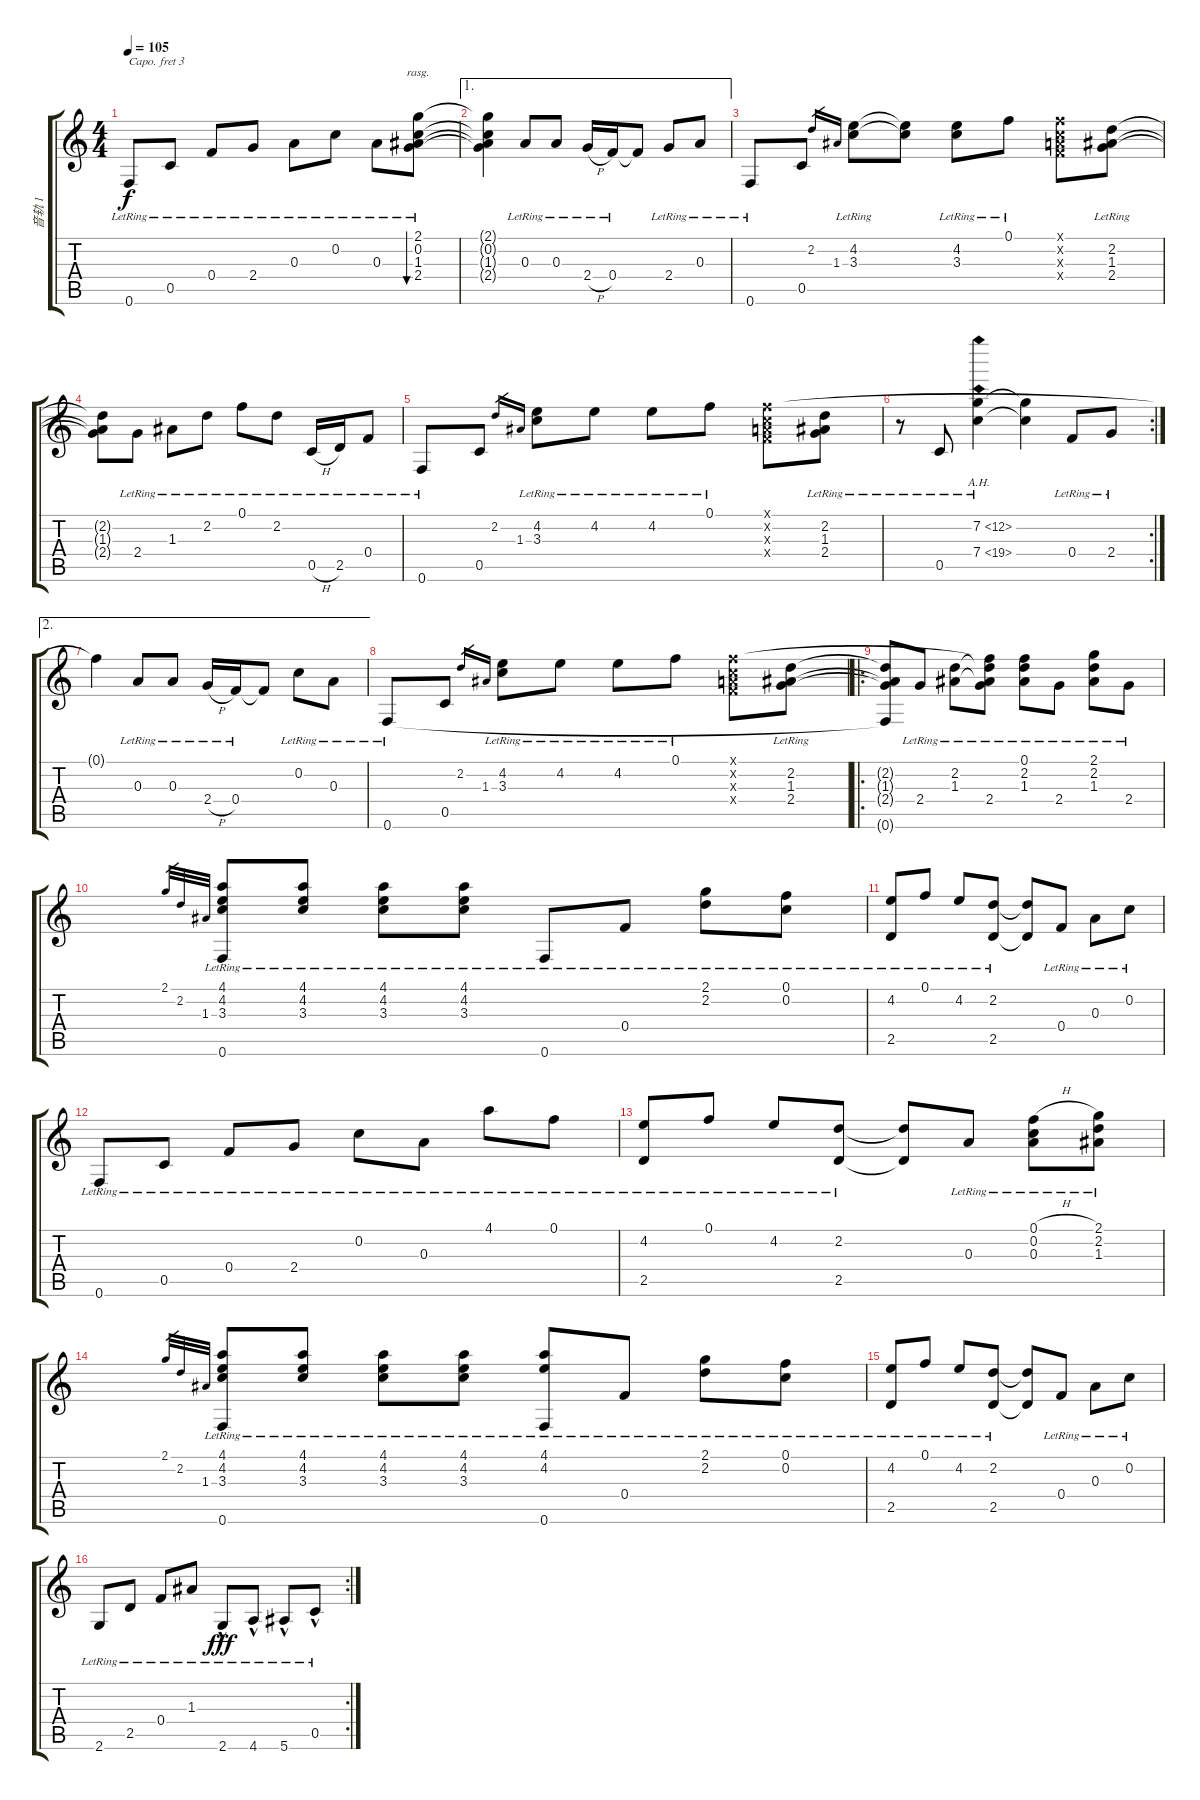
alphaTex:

\track ("音轨 1" "音轨 1") {instrument acousticguitarnylon}
\staff {score tabs}
\capo 3
\tuning (D4 A3 Gb3 D3 A2 D2) {hide}
\ts (4 4)
\tempo 105
\clef g2
\ks c
0.6{lr}.8{dy f} 0.5{lr}.8 0.4{lr}.8 2.4{lr}.8 0.3{lr}.8 0.2{lr}.8 0.3{lr}.8 (2.1{lr} 0.2{lr} 1.3{lr} 2.4{lr}).8{bu 480 rasg ii} |
\ae 1
(2.1{t} 0.2{t} 1.3{t} 2.4{t}).4 0.3{lr}.8 0.3{lr}.8 2.4{h lr}.16 0.4{lr}.16 0.4{t}.8 2.4{lr}.8 0.3{lr}.8 |
0.6{lr}.8 0.5.8 2.2.16{gr} 1.3.16{gr} (4.2{lr} 3.3{lr}).8 (4.2{t} 3.3{t}).8 (4.2{lr} 3.3).8 0.1{lr}.8 (0.1{x} 0.2{x} 0.3{x} 0.4{x}).8 (2.2{lr} 1.3{lr} 2.4{lr}).8 |
(2.2{t} 1.3{t} 2.4{t}).8 2.4{lr}.8 1.3{lr}.8 2.2{lr}.8 0.1{lr}.8 2.2{lr}.8 0.5{h lr}.16 2.5{lr}.16 0.4{lr}.8 |
0.6{lr}.8 0.5.8 2.2.16{gr} 1.3.16{gr} (4.2{lr} 3.3{lr}).8 4.2{lr}.8 4.2{lr}.8 0.1{lr}.8 (0.1{x} 0.2{x} 0.3{x} 0.4{x}).8 (2.2{lr} 1.3{lr} 2.4{lr}).8 |
\rc 2
r.8 0.5{lr}.8 (7.2{ah 5 lr} 7.4{ah 12 lr}).4 (7.2{t} 7.4{t}).4 0.4{lr}.8 2.4{lr}.8 |
\ae 2
0.1{t}.4 0.3{lr}.8 0.3{lr}.8 2.4{h lr}.16 0.4{lr}.16 0.4{t}.8 0.2{lr}.8 0.3{lr}.8 |
0.6{lr}.8 0.5.8 2.2.16{gr} 1.3.16{gr} (4.2{lr} 3.3{lr}).8 4.2{lr}.8 4.2{lr}.8 0.1{lr}.8 (0.1{x} 0.2{x} 0.3{x} 0.4{x}).8 (2.2{lr} 1.3{lr} 2.4{lr}).8 |
\ro
(2.2{t} 1.3{t} 2.4{t} 0.6{t}).8 2.4{lr}.8 (2.2{lr} 1.3{lr}).8 (0.1{t} 2.2{t} 1.3{t} 2.4{lr}).8 (0.1{lr} 2.2{lr} 1.3{lr}).8 2.4{lr}.8 (2.1{lr} 2.2{lr} 1.3{lr}).8 2.4{lr}.8 |
2.1.32{gr} 2.2.32{gr} 1.3.32{gr} (4.1{lr} 4.2{lr} 3.3{lr} 0.6{lr}).8 (4.1{lr} 4.2{lr} 3.3{lr}).8 (4.1{lr} 4.2{lr} 3.3{lr}).8 (4.1{lr} 4.2{lr} 3.3{lr}).8 0.6{lr}.8 0.4{lr}.8 (2.1{lr} 2.2{lr}).8 (0.1{lr} 0.2{lr}).8 |
(4.2{lr} 2.5{lr}).8 0.1{lr}.8 4.2{lr}.8 (2.2{lr} 2.5{lr}).8 (2.2{t} 2.5{t}).8 0.4{lr}.8 0.3{lr}.8 0.2{lr}.8 |
0.6{lr}.8 0.5{lr}.8 0.4{lr}.8 2.4{lr}.8 0.2{lr}.8 0.3{lr}.8 4.1{lr}.8 0.1{lr}.8 |
(4.2{lr} 2.5{lr}).8 0.1{lr}.8 4.2{lr}.8 (2.2{lr} 2.5{lr}).8 (2.2{t} 2.5{t}).8 0.3{lr}.8 (0.1{h lr} 0.2{lr} 0.3{lr}).8 (2.1{lr} 2.2{lr} 1.3{lr}).8 |
2.1.32{gr} 2.2.32{gr} 1.3.32{gr} (4.1{lr} 4.2{lr} 3.3{lr} 0.6{lr}).8 (4.1{lr} 4.2{lr} 3.3{lr}).8 (4.1{lr} 4.2{lr} 3.3{lr}).8 (4.1{lr} 4.2{lr} 3.3{lr}).8 (4.1{lr} 4.2{lr} 0.6{lr}).8 0.4{lr}.8 (2.1{lr} 2.2{lr}).8 (0.1{lr} 0.2{lr}).8 |
(4.2{lr} 2.5{lr}).8 0.1{lr}.8 4.2{lr}.8 (2.2{lr} 2.5{lr}).8 (2.2{t} 2.5{t}).8 0.4{lr}.8 0.3{lr}.8 0.2{lr}.8 |
\rc 2
2.6{lr}.8 2.5{lr}.8 0.4{lr}.8 1.3{lr}.8 2.6{hac lr}.8{dy fff} 4.6{hac lr}.8 5.6{hac lr}.8 0.5{hac lr}.8
